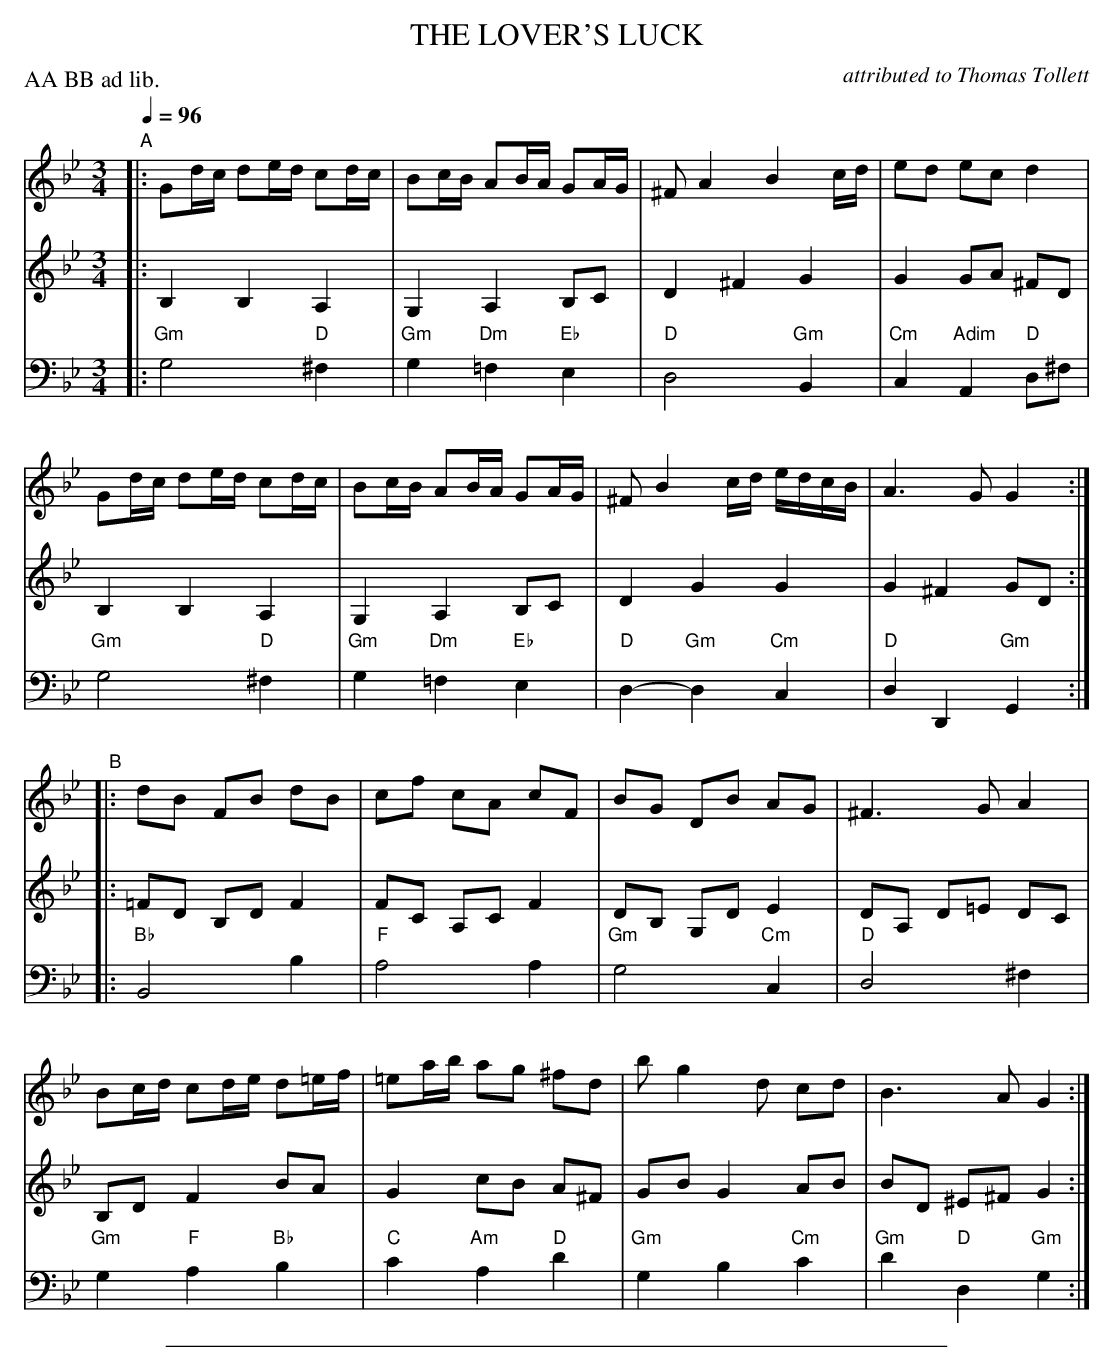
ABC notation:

X:1
T: THE LOVER'S LUCK
C: attributed to Thomas Tollett
M: 3/4
L: 1/16
P: AA BB ad lib.
Q: 1/4=96
K: Gm
V: 1
"A"|: G2dc d2ed c2dc | B2cB A2BA G2AG | ^F2 A4 B4 cd | e2d2 e2c2 d4 |
      G2dc d2ed c2dc | B2cB A2BA G2AG | ^F2 B4 cd edcB | A6 G2 G4 :|
"B"|: d2B2 F2B2 d2B2 | c2f2 c2A2 c2F2 | B2G2 D2B2 A2G2 | ^F6 G2 A4 |
      B2cd c2de d2=ef | =e2ab a2g2 ^f2d2 | b2 g4 d2 c2d2 | B6 A2 G4 :|
V: 2
|: B,4 B,4 A,4 | G,4 A,4 B,2C2 | D4 ^F4 G4 | G4 G2A2 ^F2D2 |
   B,4 B,4 A,4 | G,4 A,4 B,2C2 | D4 G4 G4 | G4 ^F4 G2D2 :|
|:=F2D2 B,2D2 F4 | F2C2 A,2C2 F4 | D2B,2 G,2D2 E4 | D2A,2 D2=E2 D2C2 |
   B,2D2 F4 B2A2 | G4 c2B2 A2^F2 | G2B2 G4 A2B2 | B2D2 ^E2^F2 G4 :|
V: 3 clef=bass middle=d
|: "Gm"g8 "D"^f4 | "Gm"g4 "Dm"=f4 "Eb"e4 | "D"d8 "Gm"B4 | "Cm"c4 "Adim"A4 "D"d2^f2 |
   "Gm"g8 "D"^f4 | "Gm"g4 "Dm"=f4 "Eb"e4 | "D"d4- "Gm"d4 "Cm"c4 | "D"d4 D4 "Gm"G4 :|
|: "Bb"B8 b4 | "F"a8 a4 | "Gm"g8 "Cm"c4 | "D"d8 ^f4 |
   "Gm"g4 "F"a4 "Bb"b4 | "C"c'4 "Am"a4 "D"d'4 | "Gm"g4 b4 "Cm"c'4 | "Gm"d'4 "D"d4 "Gm"g4 :|
